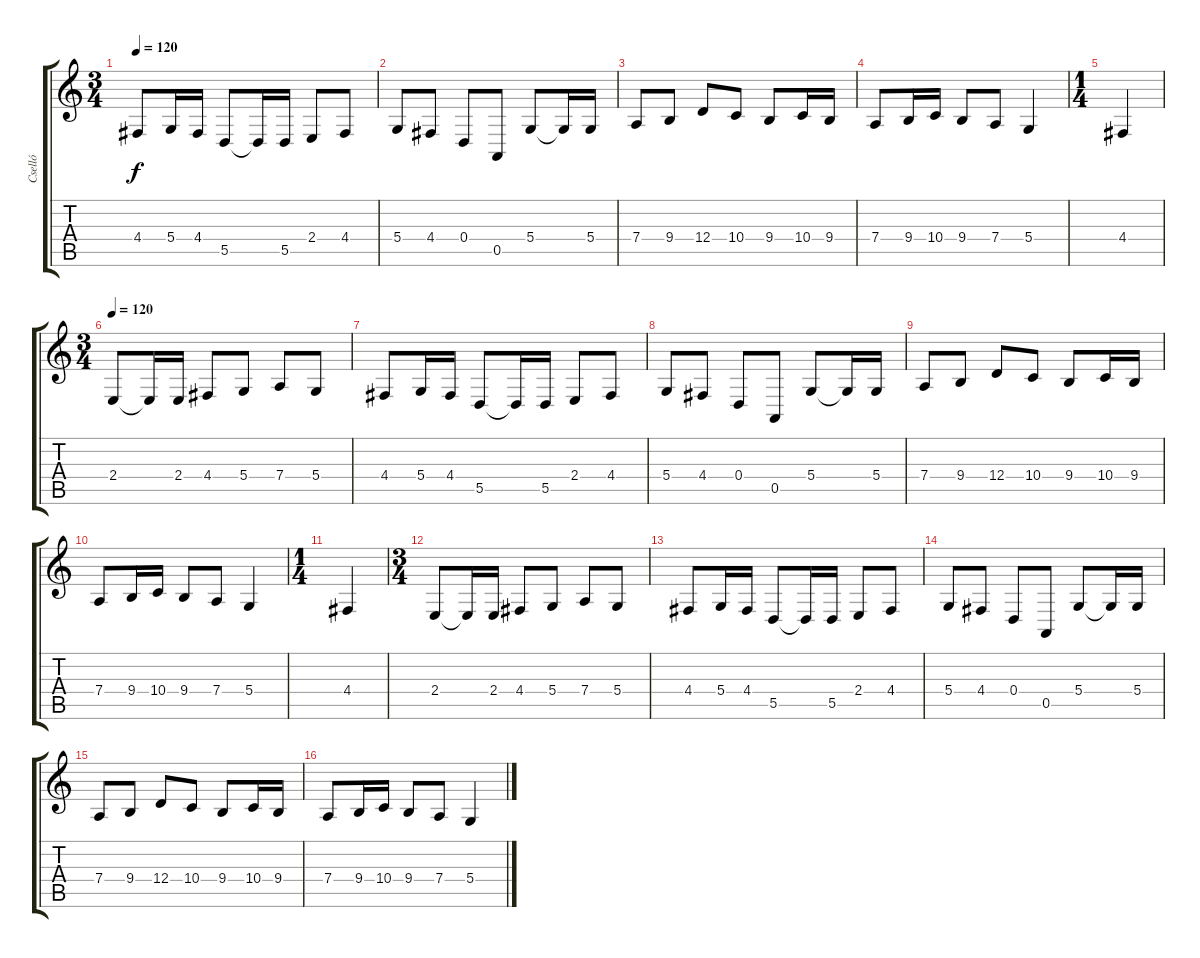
\track ("Cselló" "Cselló") {instrument cello}
\staff {score tabs}
\tuning (E4 B3 G3 D3 A2 E2) {hide}
\ts (3 4)
\tempo 120
\clef g2
\ks c
4.4.8{dy f} 5.4.16 4.4.16 5.5.8 5.5{t}.16 5.5.16 2.4.8 4.4.8 |
5.4.8 4.4.8 0.4.8 0.5.8 5.4.8 5.4{t}.16 5.4.16 |
7.4.8 9.4.8 12.4.8 10.4.8 9.4.8 10.4.16 9.4.16 |
7.4.8 9.4.16 10.4.16 9.4.8 7.4.8 5.4.4 |
\ts (1 4)
4.4.4 |
\ts (3 4)
\tempo 120
2.4.8 2.4{t}.16 2.4.16 4.4.8 5.4.8 7.4.8 5.4.8 |
4.4.8 5.4.16 4.4.16 5.5.8 5.5{t}.16 5.5.16 2.4.8 4.4.8 |
5.4.8 4.4.8 0.4.8 0.5.8 5.4.8 5.4{t}.16 5.4.16 |
7.4.8 9.4.8 12.4.8 10.4.8 9.4.8 10.4.16 9.4.16 |
7.4.8 9.4.16 10.4.16 9.4.8 7.4.8 5.4.4 |
\ts (1 4)
4.4.4 |
\ts (3 4)
2.4.8 2.4{t}.16 2.4.16 4.4.8 5.4.8 7.4.8 5.4.8 |
4.4.8 5.4.16 4.4.16 5.5.8 5.5{t}.16 5.5.16 2.4.8 4.4.8 |
5.4.8 4.4.8 0.4.8 0.5.8 5.4.8 5.4{t}.16 5.4.16 |
7.4.8 9.4.8 12.4.8 10.4.8 9.4.8 10.4.16 9.4.16 |
7.4.8 9.4.16 10.4.16 9.4.8 7.4.8 5.4.4
